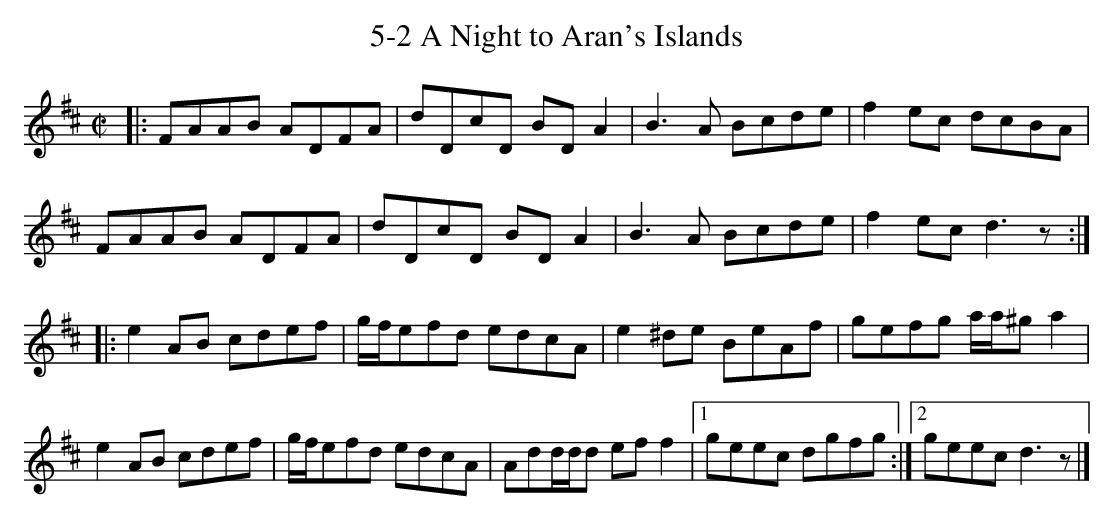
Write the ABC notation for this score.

X:1
T: 5-2 A Night to Aran's Islands
M: C|
L:1/8
K:D
[|:FAAB ADFA | D'DC'D BDA2 | B3A BC'D'E' | F'2E'C' D'C'BA |
FAAB ADFA | D'DC'D BDA2 | B3A BC'D'E' | F'2E'C'D'3z :|
|:E'2AB C'D'E'F' | G'/F'/E'F'D' E'D'C'A | E'2^D'E' BE'AF' | G'E'F'G' A'/A'/^G'A'2 |
 E'2AB C'D'E'F'|G'/F'/E'F'D' E'D'C'A |AD'D'/D'/D' E'F'F'2  |1 G'E'E'C' D'G'F'G' :|2G'E'E'C'D'3z |]
